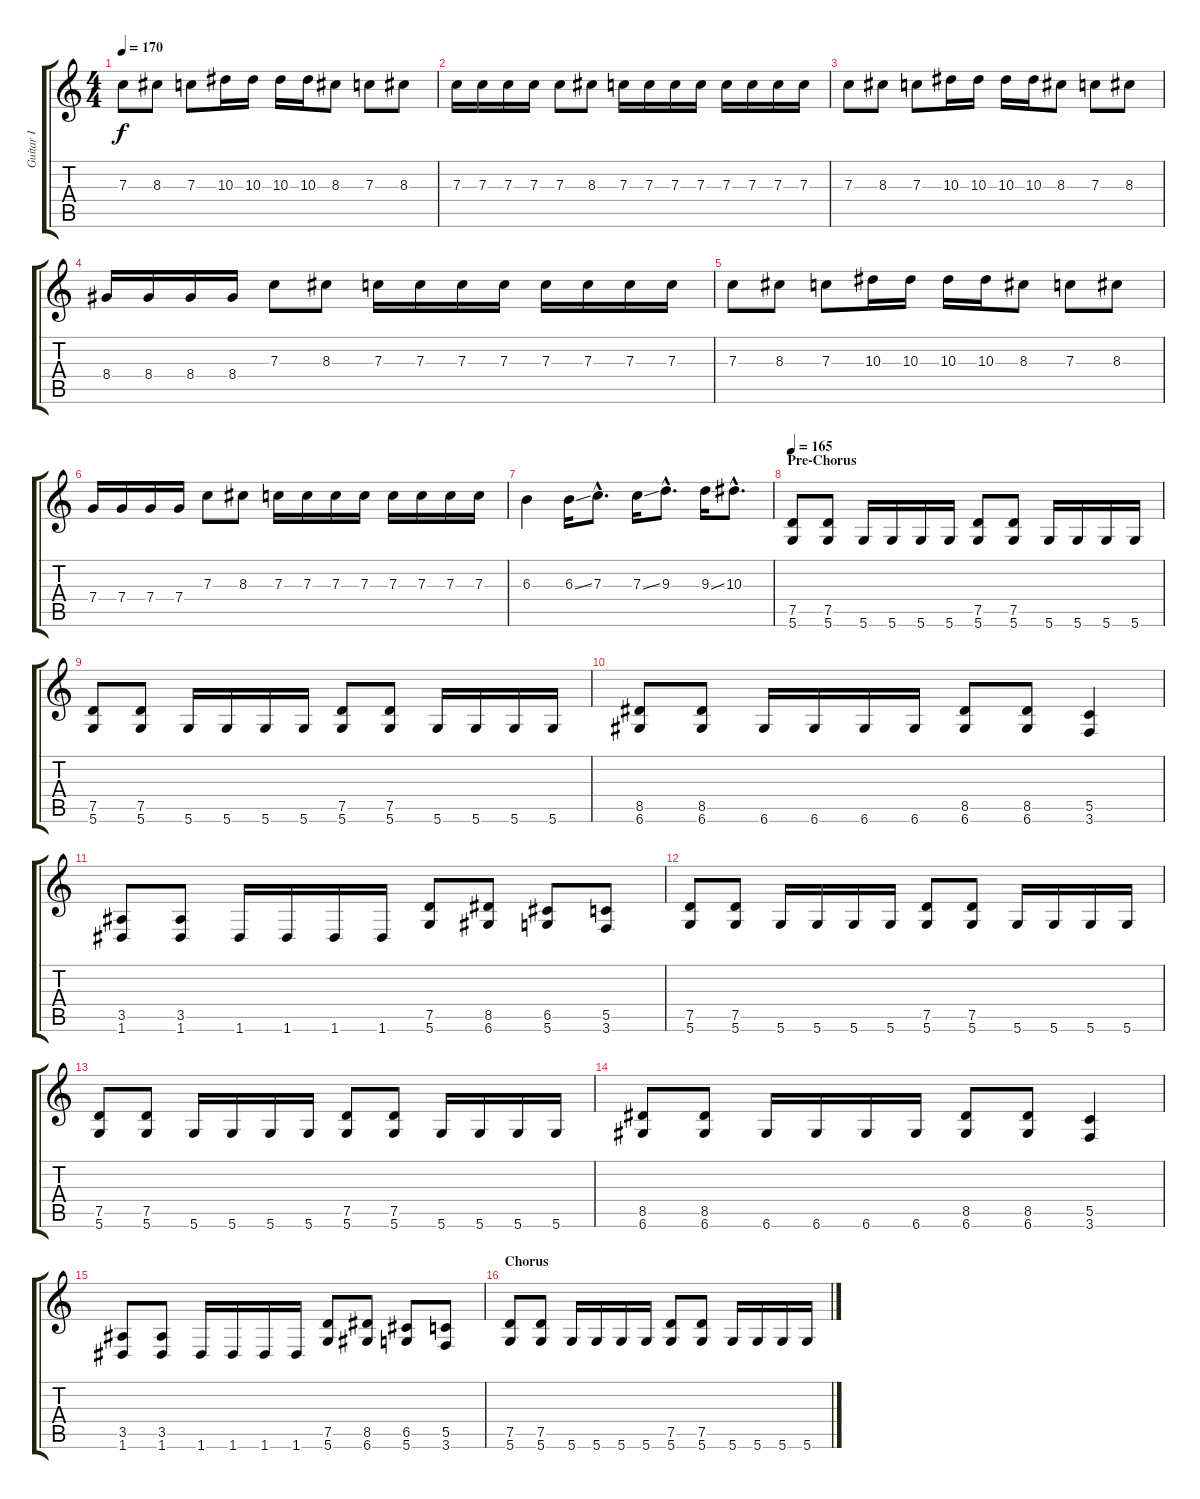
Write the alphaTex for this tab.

\track ("Guitar I" "Guitar I") {instrument distortionguitar}
\staff {score tabs}
\tuning (D4 A3 F3 C3 G2 D2) {hide}
\ts (4 4)
\tempo 170
\clef g2
\ks c
7.3.8{dy f} 8.3.8 7.3.8 10.3.16 10.3.16 10.3.16 10.3.16 8.3.8 7.3.8 8.3.8 |
7.3.16 7.3.16 7.3.16 7.3.16 7.3.8 8.3.8 7.3.16 7.3.16 7.3.16 7.3.16 7.3.16 7.3.16 7.3.16 7.3.16 |
7.3.8 8.3.8 7.3.8 10.3.16 10.3.16 10.3.16 10.3.16 8.3.8 7.3.8 8.3.8 |
8.4.16 8.4.16 8.4.16 8.4.16 7.3.8 8.3.8 7.3.16 7.3.16 7.3.16 7.3.16 7.3.16 7.3.16 7.3.16 7.3.16 |
7.3.8 8.3.8 7.3.8 10.3.16 10.3.16 10.3.16 10.3.16 8.3.8 7.3.8 8.3.8 |
7.4.16 7.4.16 7.4.16 7.4.16 7.3.8 8.3.8 7.3.16 7.3.16 7.3.16 7.3.16 7.3.16 7.3.16 7.3.16 7.3.16 |
6.3.4 6.3{ss}.16 7.3{hac}.8{d} 7.3{ss}.16 9.3{hac}.8{d} 9.3{ss}.16 10.3{hac}.8{d} |
\section ("" "Pre-Chorus")
\tempo 165
(7.5 5.6).8 (7.5 5.6).8 5.6.16 5.6.16 5.6.16 5.6.16 (7.5 5.6).8 (7.5 5.6).8 5.6.16 5.6.16 5.6.16 5.6.16 |
(7.5 5.6).8 (7.5 5.6).8 5.6.16 5.6.16 5.6.16 5.6.16 (7.5 5.6).8 (7.5 5.6).8 5.6.16 5.6.16 5.6.16 5.6.16 |
(8.5 6.6).8 (8.5 6.6).8 6.6.16 6.6.16 6.6.16 6.6.16 (8.5 6.6).8 (8.5 6.6).8 (5.5 3.6).4 |
(3.5 1.6).8 (3.5 1.6).8 1.6.16 1.6.16 1.6.16 1.6.16 (7.5 5.6).8 (8.5 6.6).8 (6.5 5.6).8 (5.5 3.6).8 |
(7.5 5.6).8 (7.5 5.6).8 5.6.16 5.6.16 5.6.16 5.6.16 (7.5 5.6).8 (7.5 5.6).8 5.6.16 5.6.16 5.6.16 5.6.16 |
(7.5 5.6).8 (7.5 5.6).8 5.6.16 5.6.16 5.6.16 5.6.16 (7.5 5.6).8 (7.5 5.6).8 5.6.16 5.6.16 5.6.16 5.6.16 |
(8.5 6.6).8 (8.5 6.6).8 6.6.16 6.6.16 6.6.16 6.6.16 (8.5 6.6).8 (8.5 6.6).8 (5.5 3.6).4 |
(3.5 1.6).8 (3.5 1.6).8 1.6.16 1.6.16 1.6.16 1.6.16 (7.5 5.6).8 (8.5 6.6).8 (6.5 5.6).8 (5.5 3.6).8 |
\section ("" "Chorus")
(7.5 5.6).8 (7.5 5.6).8 5.6.16 5.6.16 5.6.16 5.6.16 (7.5 5.6).8 (7.5 5.6).8 5.6.16 5.6.16 5.6.16 5.6.16
